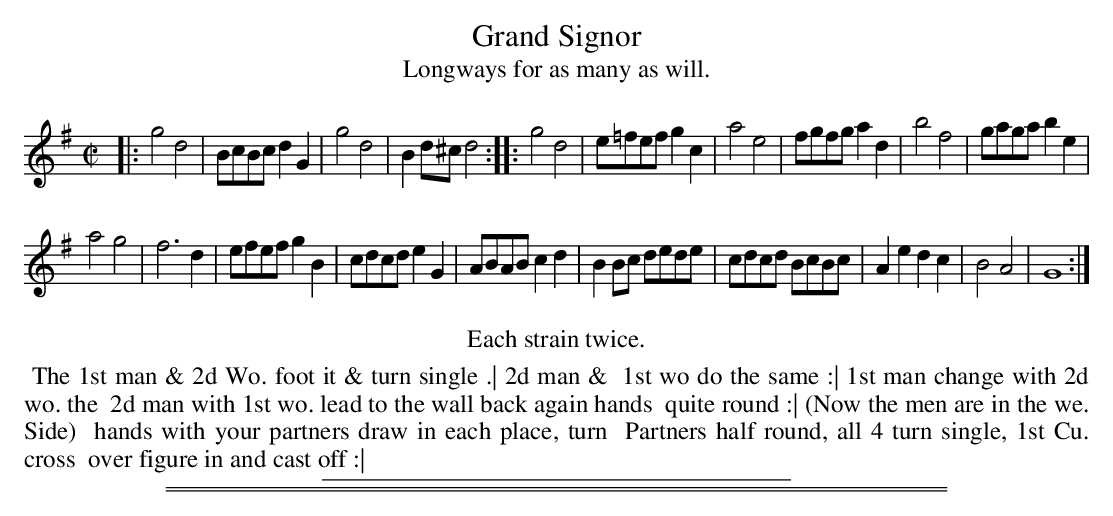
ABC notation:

X:1
T: Grand Signor
T: Longways for as many as will.
M: C|
L: 1/8
K: G
|:\
g4 d4 | BcBc d2G2 | g4 d4 | B2d^c d4 ::\
g4 d4 | e=fef g2c2 | a4 e4 | fgfg a2d2 |\
b4 f4 | gaga b2e2 |
a4 g4 | f6 d2 |\
efef g2B2 | cdcd e2G2 | ABAB c2d2 | B2Bc dede |\
cdcd BcBc | A2e2 d2c2 | B4 A4 | G8 :|
